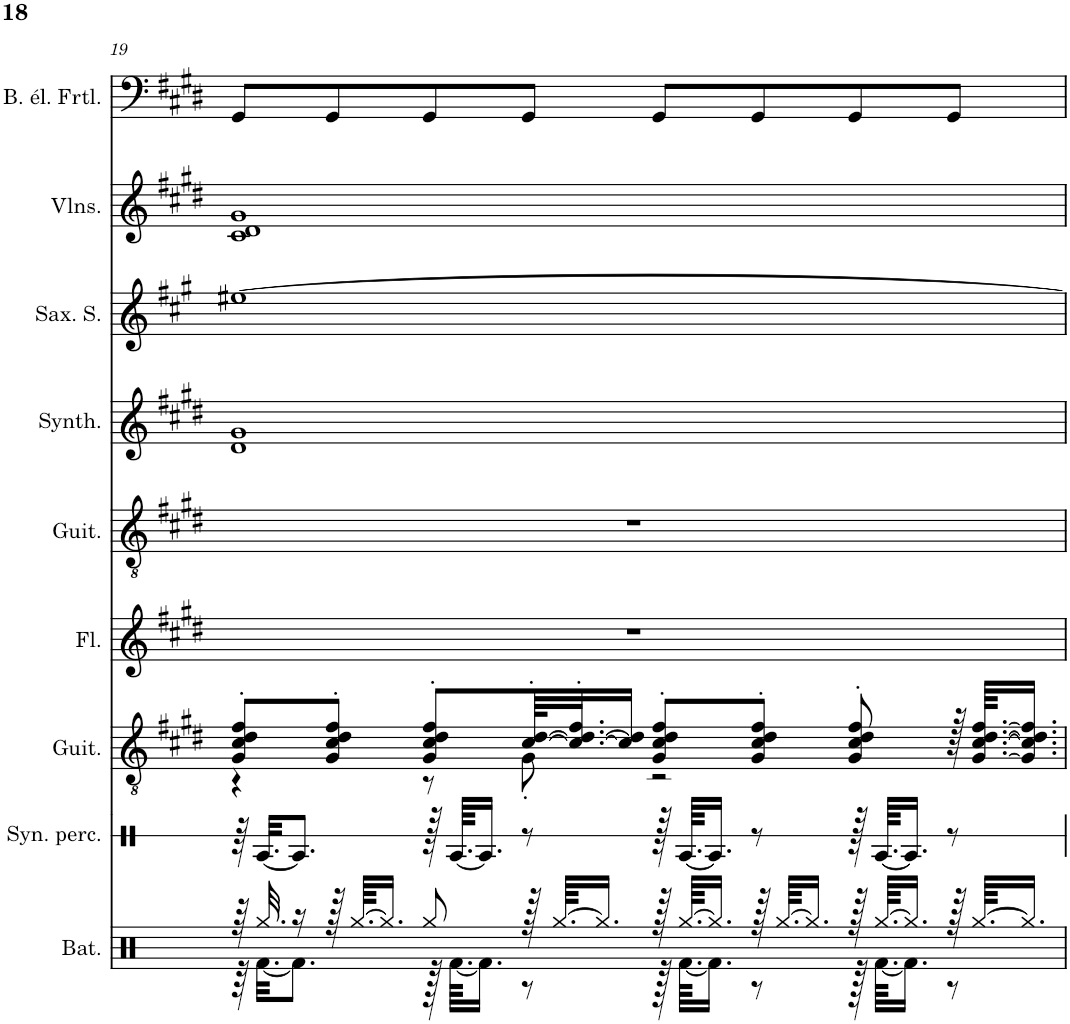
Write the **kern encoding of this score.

**kern	**kern	**kern	**kern	**kern	**kern	**kern	**kern	**kern
*part9	*part8	*part7	*part6	*part5	*part4	*part3	*part2	*part1
*staff9	*staff8	*staff7	*staff6	*staff5	*staff4	*staff3	*staff2	*staff1
*I"Batterie, Drums	*I"Synthétiseur de percussions, Drums	*I"Guitare acoustique, Acoustic Guitar (steel)	*I"Flûte, Flute	*I"Guitare acoustique, Acoustic Guitar (steel)	*I"Synthétiseur d'instruments à cordes, Synth Strings 1	*I"Saxophone Soprano	*I"Violons, String Ensemble 1	*I"Basse électrique fretless, Fretless Bass
*I'Bat.	*I'Syn. perc.	*I'Guit.	*I'Fl.	*I'Guit.	*I'Synth.	*I'Sax. S.	*I'Vlns.	*I'B. él. Frtl.
!!LO:PB:g=z
*clefX	*clefX	*clefGv2	*clefG2	*clefGv2	*clefG2	*clefG2	*clefG2	*clefF4
*	*	*	*	*	*	*Trd1c2	*	*Trd7c12
*k[]	*k[]	*k[f#c#g#d#]	*k[f#c#g#d#]	*k[f#c#g#d#]	*k[f#c#g#d#]	*k[f#c#g#]	*k[f#c#g#d#]	*k[f#c#g#d#]
*M4/4	*M4/4	*M4/4	*M4/4	*M4/4	*M4/4	*M4/4	*M4/4	*M4/4
=19	=19	=19	=19	=19	=19	=19	=19	=19
*^	*	*^	*	*	*	*	*	*
64r	64r	64r	8G#/' 8c#/' 8d#/' 8f#/'L	4r	1r	1r	1d# 1g#	[1ee#X	1c# 1d# 1g#	8GG#/L
32.Rgg/	[32.Rf\KKL	[32.RA/KKL	.	.	.	.	.	.	.	.
16r	8.Rf\J]	8.RA/J]	.	.	.	.	.	.	.	.
128r	.	.	8G#/' 8c#/' 8d#/' 8f#/'J	.	.	.	.	.	.	8GG#/
[64.Rgg/KKLL	.	.	.	.	.	.	.	.	.	.
16.Rgg/JJ]	.	.	.	.	.	.	.	.	.	.
8Rgg/	128r	128r	8G#/' 8c#/' 8d#/' 8f#/'L	8r	.	.	.	.	.	8GG#/
.	[64.Rf\KKLL	[64.RA/KKLL	.	.	.	.	.	.	.	.
.	16.Rf\JJ]	16.RA/JJ]	.	.	.	.	.	.	.	.
128r	8r	8r	[64c#/' [64d#/'KLL	8G#'\	.	.	.	.	.	8GG#/J
[64.Rgg/KKLL	.	.	.	.	.	.	.	.	.	.
.	.	.	32.c#/_' 32.d#/_' 32.f#/'J	.	.	.	.	.	.	.
16.Rgg/JJ]	.	.	.	.	.	.	.	.	.	.
.	.	.	16c#/] 16d#/]JJ	.	.	.	.	.	.	.
128r	128r	128r	8G#/' 8c#/' 8d#/' 8f#/'L	2r	.	.	.	.	.	8GG#/L
[64.Rgg/KKLL	[64.Rf\KKLL	[64.RA/KKLL	.	.	.	.	.	.	.	.
16.Rgg/JJ]	16.Rf\JJ]	16.RA/JJ]	.	.	.	.	.	.	.	.
128r	8r	8r	8G#/' 8c#/' 8d#/' 8f#/'J	.	.	.	.	.	.	8GG#/
[64.Rgg/KKLL	.	.	.	.	.	.	.	.	.	.
16.Rgg/JJ]	.	.	.	.	.	.	.	.	.	.
128r	128r	128r	8G#/' 8c#/' 8d#/' 8f#/'	.	.	.	.	.	.	8GG#/
[64.Rgg/KKLL	[64.Rf\KKLL	[64.RA/KKLL	.	.	.	.	.	.	.	.
16.Rgg/JJ]	16.Rf\JJ]	16.RA/JJ]	.	.	.	.	.	.	.	.
128r	8r	8r	128r	.	.	.	.	.	.	8GG#/J
[64.Rgg/KKLL	.	.	[64.G#/ [64.c#/ [64.d#/ [64.f#/KKLL	.	.	.	.	.	.	.
16.Rgg/JJ]	.	.	16.G#/] 16.c#/] 16.d#/] 16.f#/]JJ	.	.	.	.	.	.	.
*v	*v	*	*v	*v	*	*	*	*	*	*
=	=	=	=	=	=	=	=	=
*-	*-	*-	*-	*-	*-	*-	*-	*-
